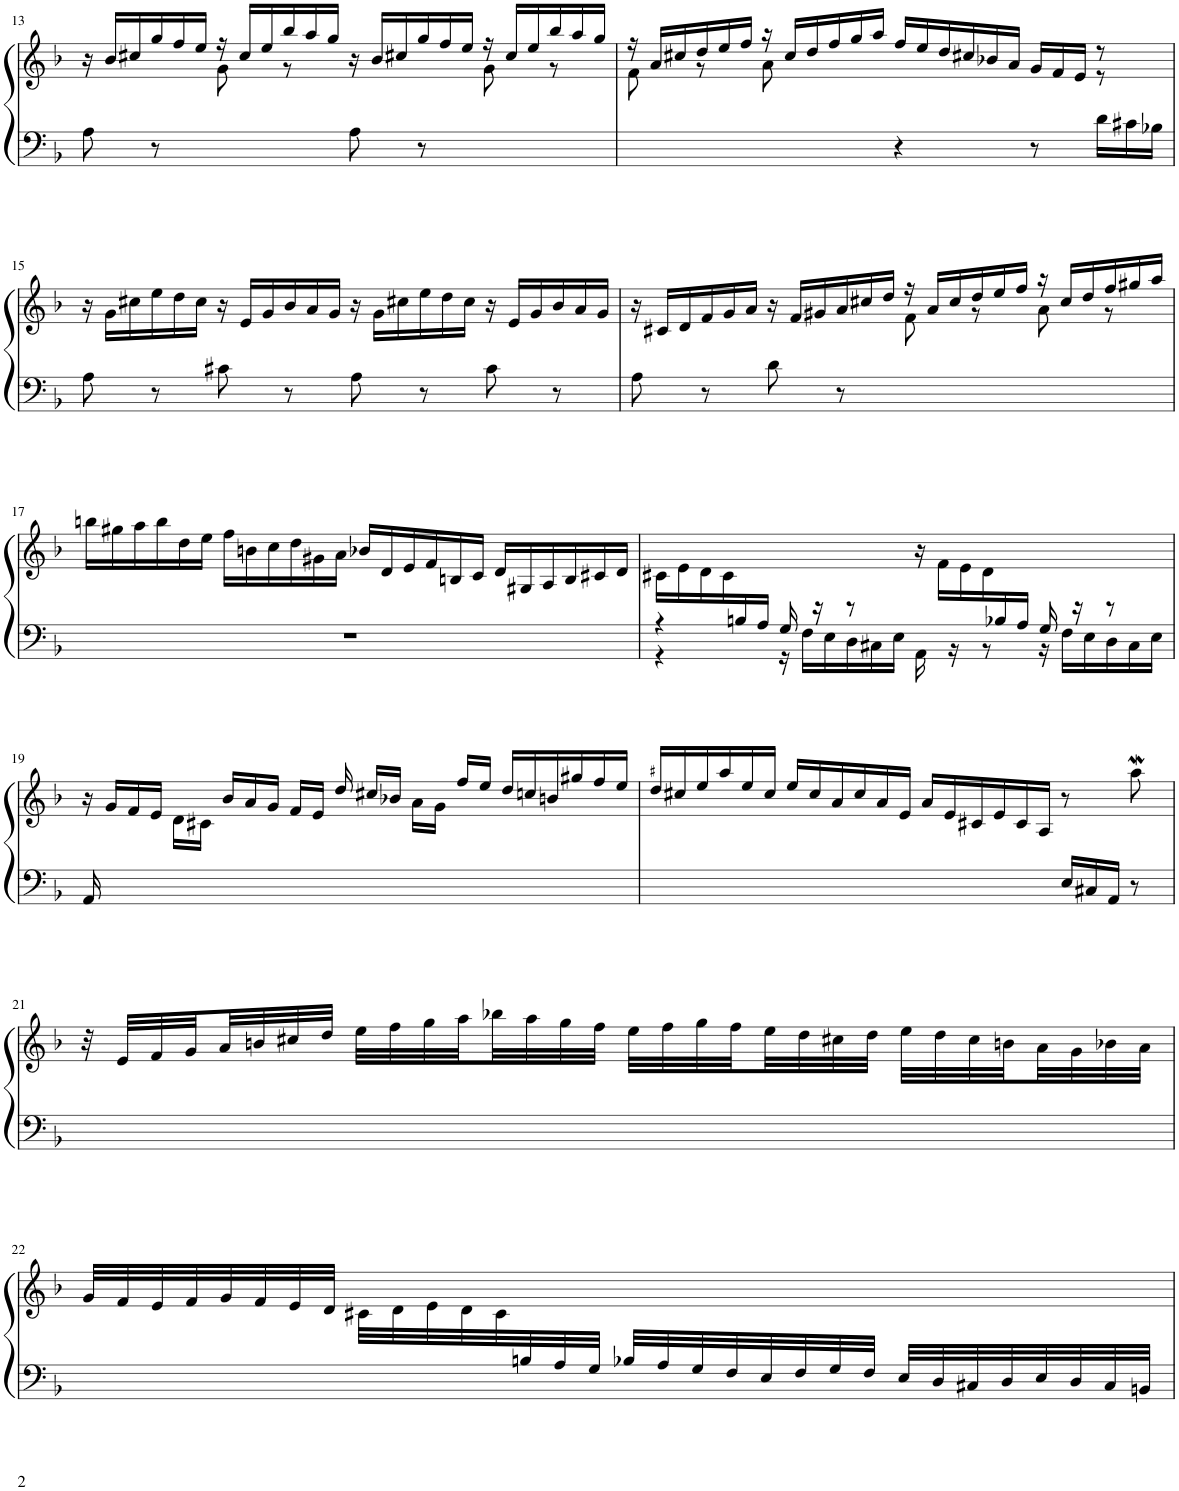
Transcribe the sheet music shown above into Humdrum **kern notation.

**kern	**kern
*part1	*part1
*staff2	*staff1
*I"Organ	*
!!LO:PB:g=z
*clefF4	*clefG2
*k[b-]	*k[b-]
*M4/4	*M4/4
*met(c)	*met(c)
*	*Xtuplet
=13	=13
*	*^
8A\	24r	8ryy
.	24b-/LL	.
.	24cc#X/	.
8r	24gg/	8ryy
.	24ff/	.
.	24ee/JJ	.
8ryy	24r	8g\
.	24cc#/LL	.
.	24ee/	.
8ryy	24bb-/	8r
.	24aa/	.
.	24gg/JJ	.
8A\	24r	8ryy
.	24b-/LL	.
.	24cc#X/	.
8r	24gg/	8ryy
.	24ff/	.
.	24ee/JJ	.
4ryy	24r	8g\
.	24cc#/LL	.
.	24ee/	.
.	24bb-/	8r
.	24aa/	.
.	24gg/JJ	.
=14	=14	=14
2ryy	24r	8f\
.	24a/LL	.
.	24cc#X/	.
.	24dd/	8r
.	24ee/	.
.	24ff/JJ	.
.	24r	8a\
.	24cc#/LL	.
.	24dd/	.
.	24ff/	2ryy
.	24gg/	.
.	24aa/JJ	.
4r	24ff/LL	.
.	24ee/	.
.	24dd/	.
.	24cc#X/	.
.	24b-X/	.
.	24a/JJ	.
8r	24g/LL	.
.	24f/	.
.	24e/JJ	.
*Xtuplet	*	*
24d\LL	8r	8r
24c#X\	.	.
24B-X\JJ	.	.
*	*v	*v
!!LO:LB:g=z
=15	=15
8A\	24r
.	24g\LL
.	24cc#X\
8r	24ee\
.	24dd\
.	24cc#\JJ
8c#X\	24r
.	24e/LL
.	24g/
8r	24b-/
.	24a/
.	24g/JJ
8A\	24r
.	24g\LL
.	24cc#X\
8r	24ee\
.	24dd\
.	24cc#\JJ
8c#\	24r
.	24e/LL
.	24g/
8r	24b-/
.	24a/
.	24g/JJ
=16	=16
*	*^
8A\	24r	2ryy
.	24c#X/LL	.
.	24d/	.
8r	24f/	.
.	24g/	.
.	24a/JJ	.
8d\	24r	.
.	24f/LL	.
.	24g#X/	.
8r	24a/	.
.	24cc#X/	.
.	24dd/JJ	.
2ryy	24r	8f\
.	24a/LL	.
.	24cc#/	.
.	24dd/	8r
.	24ee/	.
.	24ff/JJ	.
.	24r	8a\
.	24cc#/LL	.
.	24dd/	.
.	24ff/	8r
.	24gg#X/	.
.	24aa/JJ	.
*	*v	*v
!!LO:LB:g=z
=17	=17
1r	24bbn\LL
.	24gg#X\
.	24aa\
.	24bb\
.	24dd\
.	24ee\JJ
.	24ff\LL
.	24bn\
.	24cc\
.	24dd\
.	24g#X\
.	24a\JJ
.	24b-X/LL
.	24d/
.	24e/
.	24f/
.	24Bn/
.	24c/JJ
.	24d/LL
.	24G#X/
.	24A/
.	24B/
.	24c#X/
.	24d/JJ
=18	=18
*^	*
*	*^	*
6ryy	4r	4r	24c#X\LL
.	.	.	24e\
.	.	.	24d\
.	.	.	24c#\
24Bn/	.	.	12ryy
24A/JJ	.	.	.
12%5ryy	16G/	24r	4ryy
.	.	24F\LL	.
.	16r	.	.
.	.	24E\	.
.	8r	24D\	.
.	.	24C#X\	.
.	.	24E\JJ	.
.	4ryy	16AA\	24r
.	.	.	24f\LL
.	.	16r	.
.	.	.	24e\
.	.	8r	24d\
24B-X/	.	.	12ryy
24A/JJ	.	.	.
4ryy	16G/	24r	4ryy
.	.	24F\LL	.
.	16r	.	.
.	.	24E\	.
.	8r	24D\	.
.	.	24C#\	.
.	.	24E\JJ	.
*v	*v	*v	*
!!LO:LB:g=z
=19	=19
16AA/	24r
.	24g/LL
16ryy	.
.	24f/
8ryy	24e/JJ
.	24d\LL
.	24c#X\JJ
4ryy	24b-/LL
.	24a/
.	24g/JJ
.	24f/LL
.	24e/JJ
.	24dd/
2ryy	24cc#X/LL
.	24b-X/JJ
.	24a\LL
.	24g\JJ
.	24ff/LL
.	24ee/JJ
.	24dd/LL
.	24ccn/
.	24bn/
.	24gg#X/
.	24ff/
.	24ee/JJ
=20	=20
2ryy	24dd/LL
.	24cc#X/
.	24ee/
.	24aa/
.	24ee/
.	24cc#/JJ
.	24ee/LL
.	24cc#/
.	24a/
.	24cc#/
.	24a/
.	24e/JJ
4ryy	24a/LL
.	24e/
.	24c#X/
.	24e/
.	24c#/
.	24A/JJ
24E/LL	8r
24C#X/	.
24AA/JJ	.
8r	8aaW\
!!LO:LB:g=z
=21	=21
1ryy	32r
.	32e/LLL
.	32f/
.	32g/
.	32a/
.	32bn/
.	32cc#X/
.	32dd/JJJ
.	32ee\LLL
.	32ff\
.	32gg\
.	32aa\
.	32bb-X\
.	32aa\
.	32gg\
.	32ff\JJJ
.	32ee\LLL
.	32ff\
.	32gg\
.	32ff\
.	32ee\
.	32dd\
.	32cc#X\
.	32dd\JJJ
.	32ee\LLL
.	32dd\
.	32cc#\
.	32bn\
.	32a\
.	32g\
.	32b-X\
.	32a\JJJ
!!LO:LB:g=z
=22	=22
*^	*
32ryy	2ryy	32g/LLL
.	.	32f/
.	.	32e/
.	.	32f/
.	.	32g/
.	.	32f/
.	.	32e/
.	.	32d/JJJ
.	.	32c#X\LLL
.	.	32d\
.	.	32e\
.	.	32d\
.	.	32c#\
32Bn/	.	16.ryy
32A/	.	.
32G/JJJ	.	.
2ryy	32B-X/LLL	2ryy
.	32A/	.
.	32G/	.
.	32F/	.
.	32E/	.
.	32F/	.
.	32G/	.
.	32F/JJJ	.
.	32E/LLL	.
.	32D/	.
.	32C#X/	.
.	32D/	.
.	32E/	.
.	32D/	.
.	32C#/	.
.	32BBn/JJJ	.
*v	*v	*
=	=
*-	*-
